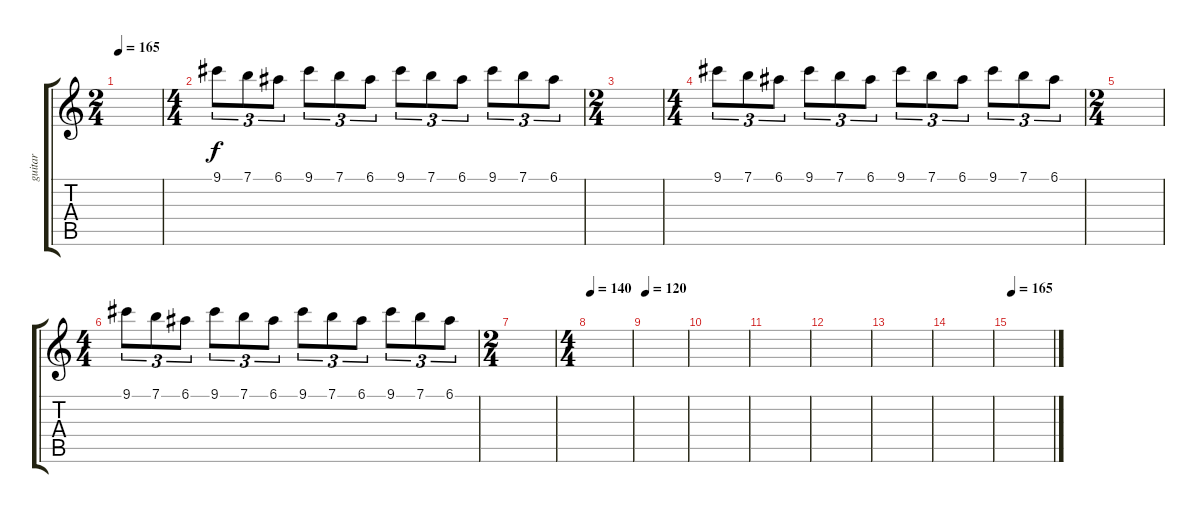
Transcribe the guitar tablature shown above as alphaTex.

\track ("guitar" "guitar") {instrument overdrivenguitar}
\staff {score tabs}
\tuning (E4 B3 G3 D3 A2 E2) {hide}
\ts (2 4)
\tempo 165
\clef g2
\ks c
|
\ts (4 4)
9.1.8{tu (3 2)} 7.1.8{tu (3 2)} 6.1.8{tu (3 2)} 9.1.8{tu (3 2)} 7.1.8{tu (3 2)} 6.1.8{tu (3 2)} 9.1.8{tu (3 2)} 7.1.8{tu (3 2)} 6.1.8{tu (3 2)} 9.1.8{tu (3 2)} 7.1.8{tu (3 2)} 6.1.8{tu (3 2)} |
\ts (2 4)
|
\ts (4 4)
9.1.8{tu (3 2)} 7.1.8{tu (3 2)} 6.1.8{tu (3 2)} 9.1.8{tu (3 2)} 7.1.8{tu (3 2)} 6.1.8{tu (3 2)} 9.1.8{tu (3 2)} 7.1.8{tu (3 2)} 6.1.8{tu (3 2)} 9.1.8{tu (3 2)} 7.1.8{tu (3 2)} 6.1.8{tu (3 2)} |
\ts (2 4)
|
\ts (4 4)
9.1.8{tu (3 2)} 7.1.8{tu (3 2)} 6.1.8{tu (3 2)} 9.1.8{tu (3 2)} 7.1.8{tu (3 2)} 6.1.8{tu (3 2)} 9.1.8{tu (3 2)} 7.1.8{tu (3 2)} 6.1.8{tu (3 2)} 9.1.8{tu (3 2)} 7.1.8{tu (3 2)} 6.1.8{tu (3 2)} |
\ts (2 4)
|
\ts (4 4)
\tempo 140
|
\tempo 120
|
|
|
|
|
|
\tempo 165
